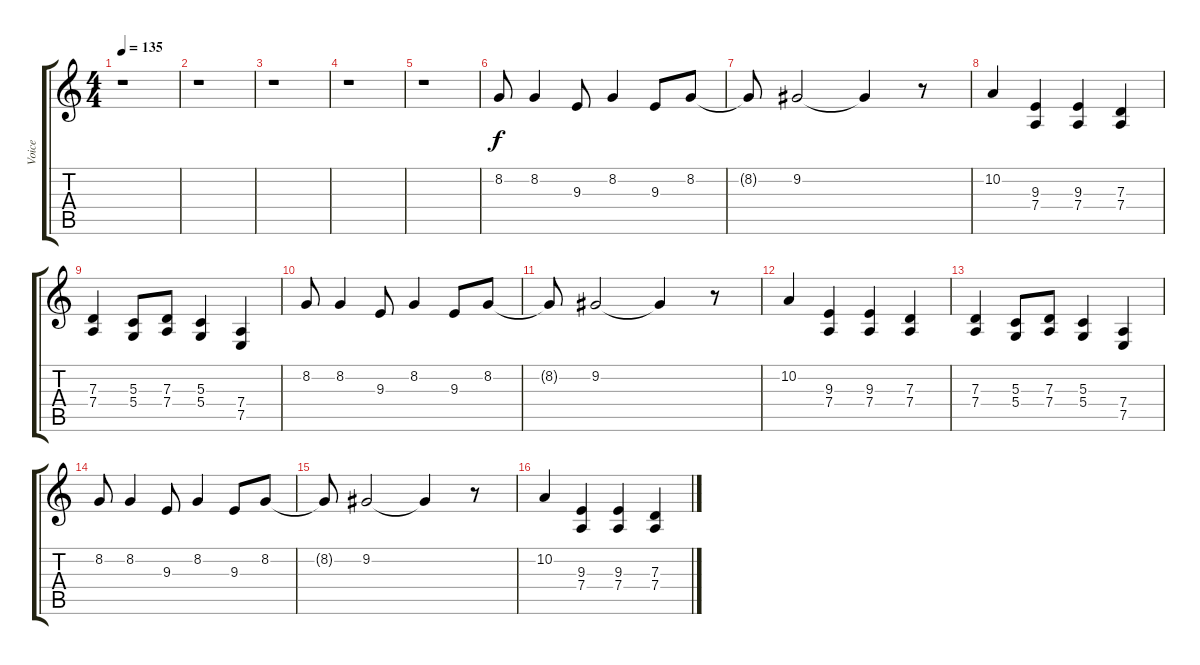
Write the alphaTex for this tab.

\track ("Voice" "Voice") {instrument lead2sawtooth}
\staff {score tabs}
\tuning (E4 B3 G3 D3 A2 E2) {hide}
\ts (4 4)
\tempo 135
\clef g2
\ks c
r.1{dy f} |
r.1 |
r.1 |
r.1 |
r.1 |
8.2.8 8.2.4 9.3.8 8.2.4 9.3.8 8.2.8 |
8.2{t}.8 9.2.2 9.2{t}.4 r.8 |
10.2.4 (9.3 7.4).4 (9.3 7.4).4 (7.3 7.4).4 |
(7.3 7.4).4 (5.3 5.4).8 (7.3 7.4).8 (5.3 5.4).4 (7.4 7.5).4 |
8.2.8 8.2.4 9.3.8 8.2.4 9.3.8 8.2.8 |
8.2{t}.8 9.2.2 9.2{t}.4 r.8 |
10.2.4 (9.3 7.4).4 (9.3 7.4).4 (7.3 7.4).4 |
(7.3 7.4).4 (5.3 5.4).8 (7.3 7.4).8 (5.3 5.4).4 (7.4 7.5).4 |
8.2.8 8.2.4 9.3.8 8.2.4 9.3.8 8.2.8 |
8.2{t}.8 9.2.2 9.2{t}.4 r.8 |
10.2.4 (9.3 7.4).4 (9.3 7.4).4 (7.3 7.4).4
